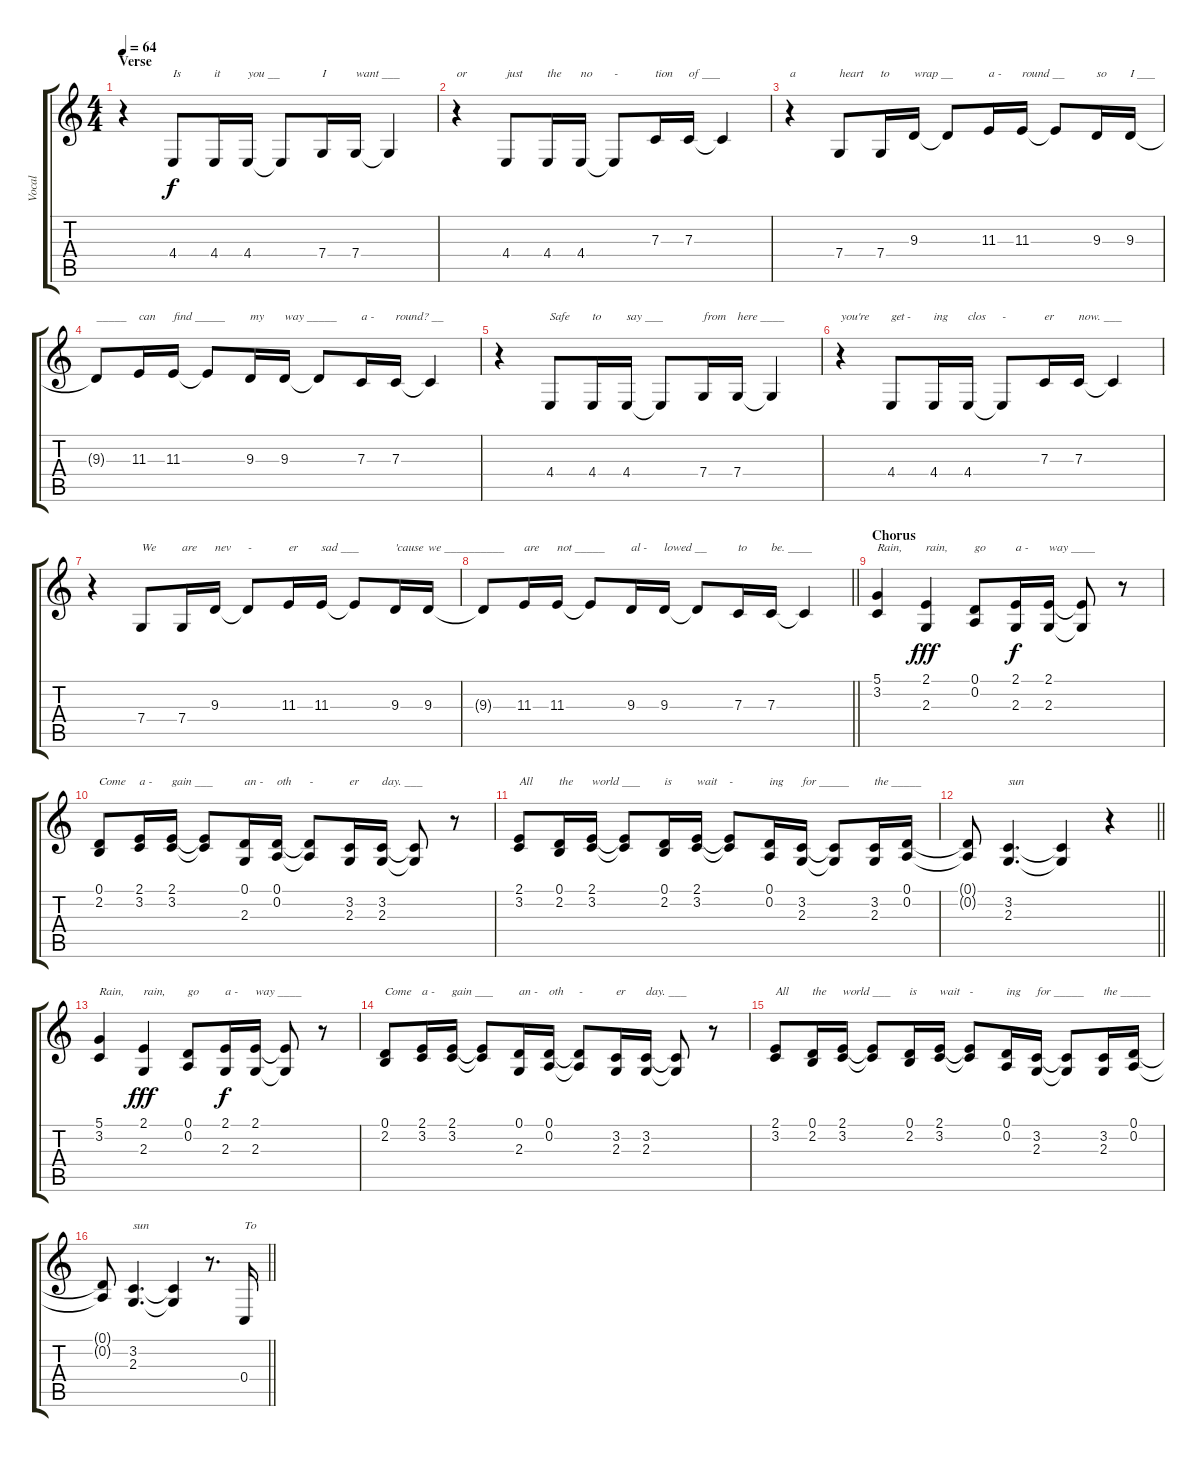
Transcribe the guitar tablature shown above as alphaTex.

\track ("Vocal" "Vocal") {instrument violin}
\staff {score tabs}
\tuning (D4 A3 F3 C3 G2 C2) {hide}
\ts (4 4)
\section ("" "Verse")
\tempo 64
\clef g2
\ks c
r.4{dy f} 4.4.8{txt "Is"} 4.4.16{txt "it"} 4.4.16{txt "you __"} 4.4{t}.8 7.4.16{txt "I"} 7.4.16{txt "want ___"} 7.4{t}.4 |
r.4{txt "or"} 4.4.8{txt "just"} 4.4.16{txt "the"} 4.4.16{txt "no"} 4.4{t}.8{txt "-"} 7.3.16{txt "tion"} 7.3.16{txt "of ___"} 7.3{t}.4 |
r.4{txt "a"} 7.4.8{txt "heart"} 7.4.16{txt "to"} 9.3.16{txt "wrap __"} 9.3{t}.8 11.3.16{txt "a -"} 11.3.16{txt "round __"} 11.3{t}.8 9.3.16{txt "so"} 9.3.16{txt "I ___"} |
9.3{t}.8{txt "_____"} 11.3.16{txt "can"} 11.3.16{txt "find _____"} 11.3{t}.8 9.3.16{txt "my"} 9.3.16{txt "way _____"} 9.3{t}.8 7.3.16{txt "a -"} 7.3.16{txt "round? __"} 7.3{t}.4 |
r.4 4.4.8{txt "Safe"} 4.4.16{txt "to"} 4.4.16{txt "say ___"} 4.4{t}.8 7.4.16{txt "from"} 7.4.16{txt "here ____"} 7.4{t}.4 |
r.4{txt "you're"} 4.4.8{txt "get -"} 4.4.16{txt "ing"} 4.4.16{txt "clos"} 4.4{t}.8{txt "-"} 7.3.16{txt "er"} 7.3.16{txt "now. ___"} 7.3{t}.4 |
r.4 7.4.8{txt "We"} 7.4.16{txt "are"} 9.3.16{txt "nev"} 9.3{t}.8{txt "-"} 11.3.16{txt "er"} 11.3.16{txt "sad ___"} 11.3{t}.8 9.3.16{txt "'cause"} 9.3.16{txt "we __________"} |
\barLineRight lightlight
9.3{t}.8 11.3.16{txt "are"} 11.3.16{txt "not _____"} 11.3{t}.8 9.3.16{txt "al -"} 9.3.16{txt "lowed __"} 9.3{t}.8 7.3.16{txt "to"} 7.3.16{txt "be. ____"} 7.3{t}.4 |
\section ("" "Chorus")
(5.1 3.2).4{txt "Rain,"} (2.1 2.3).4{txt "rain," dy fff} (0.1 0.2).8{txt "go"} (2.1 2.3).16{txt "a -" dy f} (2.1 2.3).16{txt "way ____"} (2.1{t} 2.3{t}).8 r.8 |
(0.1 2.2).8{txt "Come"} (2.1 3.2).16{txt "a -"} (2.1 3.2).16{txt "gain ___"} (2.1{t} 3.2{t}).8 (0.1 2.3).16{txt "an -"} (0.1 0.2).16{txt "oth"} (0.1{t} 0.2{t}).8{txt "-"} (3.2 2.3).16{txt "er"} (3.2 2.3).16{txt "day. ___"} (3.2{t} 2.3{t}).8 r.8 |
(2.1 3.2).8{txt "All"} (0.1 2.2).16{txt "the"} (2.1 3.2).16{txt "world ___"} (2.1{t} 3.2{t}).8 (0.1 2.2).16{txt "is"} (2.1 3.2).16{txt "wait"} (2.1{t} 3.2{t}).8{txt "-"} (0.1 0.2).16{txt "ing"} (3.2 2.3).16{txt "for _____"} (3.2{t} 2.3{t}).8 (3.2 2.3).16{txt "the _____"} (0.1 0.2).16 |
\barLineRight lightlight
(0.1{t} 0.2{t}).8 (3.2 2.3).4{d txt "sun"} (3.2{t} 2.3{t}).4 r.4 |
(5.1 3.2).4{txt "Rain,"} (2.1 2.3).4{txt "rain," dy fff} (0.1 0.2).8{txt "go"} (2.1 2.3).16{txt "a -" dy f} (2.1 2.3).16{txt "way ____"} (2.1{t} 2.3{t}).8 r.8 |
(0.1 2.2).8{txt "Come"} (2.1 3.2).16{txt "a -"} (2.1 3.2).16{txt "gain ___"} (2.1{t} 3.2{t}).8 (0.1 2.3).16{txt "an -"} (0.1 0.2).16{txt "oth"} (0.1{t} 0.2{t}).8{txt "-"} (3.2 2.3).16{txt "er"} (3.2 2.3).16{txt "day. ___"} (3.2{t} 2.3{t}).8 r.8 |
(2.1 3.2).8{txt "All"} (0.1 2.2).16{txt "the"} (2.1 3.2).16{txt "world ___"} (2.1{t} 3.2{t}).8 (0.1 2.2).16{txt "is"} (2.1 3.2).16{txt "wait"} (2.1{t} 3.2{t}).8{txt "-"} (0.1 0.2).16{txt "ing"} (3.2 2.3).16{txt "for _____"} (3.2{t} 2.3{t}).8 (3.2 2.3).16{txt "the _____"} (0.1 0.2).16 |
\barLineRight lightlight
(0.1{t} 0.2{t}).8 (3.2 2.3).4{d txt "sun"} (3.2{t} 2.3{t}).4 r.8{d} 0.4.16{txt "To"}
